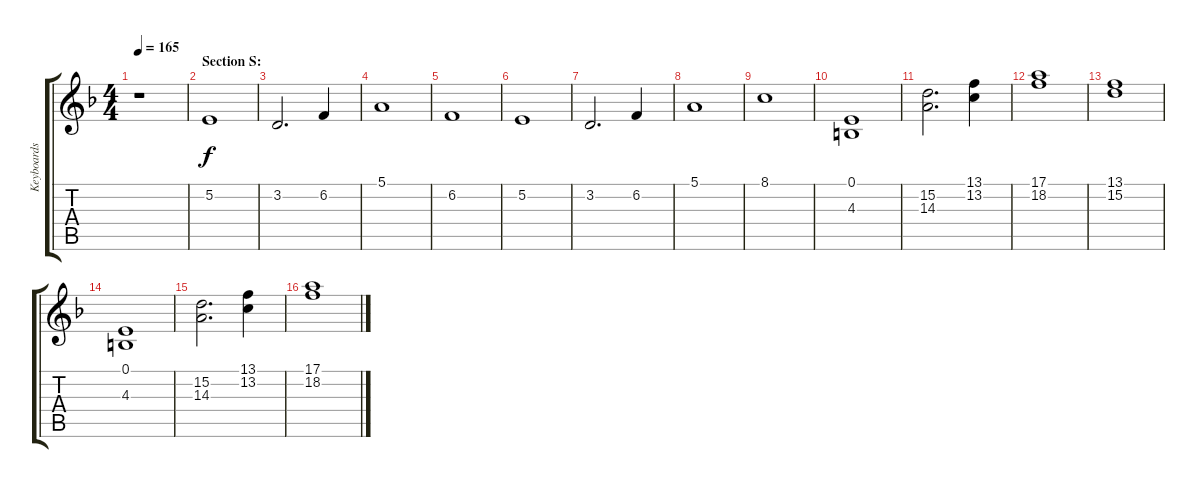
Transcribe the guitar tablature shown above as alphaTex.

\track ("Keyboards" "Keyboards") {instrument lead1square}
\staff {score tabs}
\tuning (E4 B3 G3 D3 A2 E2) {hide}
\ts (4 4)
\tempo 165
\clef g2
\ks f
r.1{dy f} |
\section ("" "Section S:")
5.2.1{volume 10 balance 8 instrument synthvoice} |
3.2.2{d} 6.2.4 |
5.1.1 |
6.2.1 |
5.2.1{volume 10 balance 8 instrument synthvoice} |
3.2.2{d} 6.2.4 |
5.1.1 |
8.1.1 |
(0.1 4.3).1 |
(15.2 14.3).2{d} (13.1 13.2).4 |
(17.1 18.2).1 |
(13.1 15.2).1 |
(0.1 4.3).1 |
(15.2 14.3).2{d} (13.1 13.2).4 |
(17.1 18.2).1
